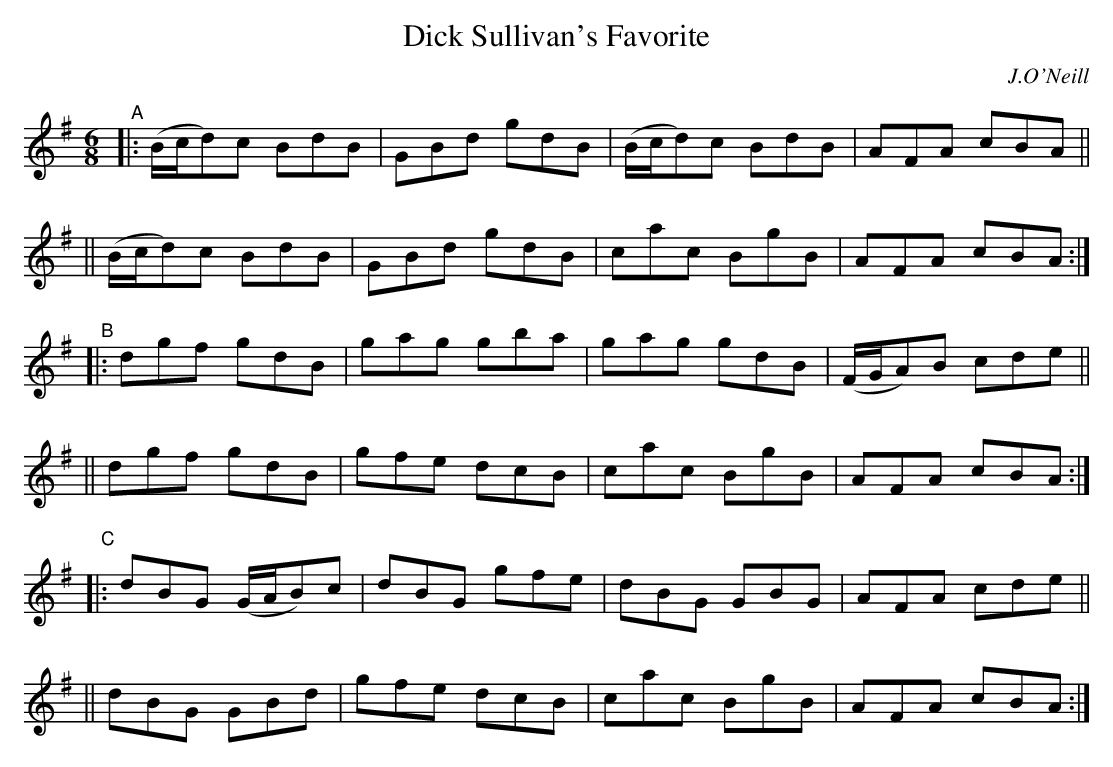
X:1
T: Dick Sullivan's Favorite
O: J.O'Neill
M: 6/8
L: 1/8
K: G
"^A"\
|: (B/c/d)c BdB | GBd gdB | (B/c/d)c BdB | AFA cBA ||
|| (B/c/d)c BdB | GBd gdB | cac BgB | AFA cBA :|
"^B"\
|: dgf gdB | gag gba | gag gdB | (F/G/A)B cde ||
|| dgf gdB | gfe dcB | cac BgB | AFA cBA :|
"^C"\
|: dBG (G/A/B)c | dBG gfe | dBG GBG | AFA cde ||
|| dBG GBd | gfe dcB | cac BgB | AFA cBA :|
